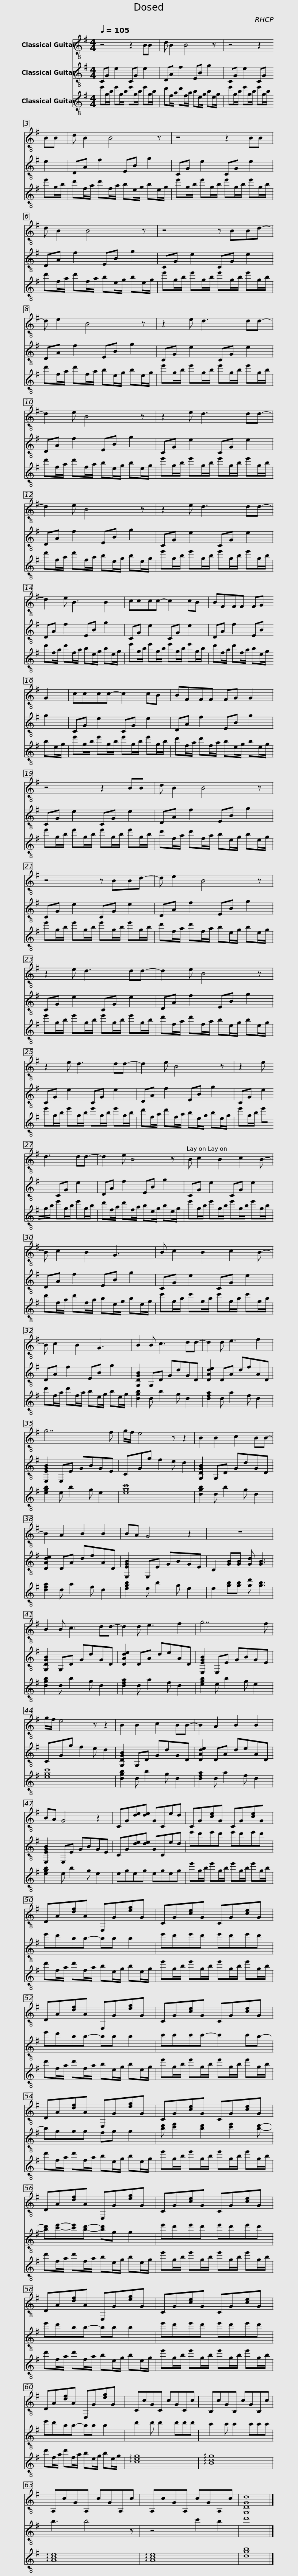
X:1
%%score 1 2 3
L:1/8
Q:1/4=105
M:4/4
I:linebreak $
K:G
V:1 treble-8
V:2 treble-8
V:3 treble-8
V:1
 z4 z2 BB | d B2 B4 z |$ z4 z2 BB | d B2 B4 z | z4 z2 BB |$ %5
 d B2 B4 z | z4 z BBd- | d e2 B4 z |$ z2 e d3 dd- | d2 e B4 z | %10
 z2 e d3 dd- |$ d2 e B4 z | z2 e d3 dd- | d2 e B3 B2 |$ cccc- c2 cB | %15
 BFFF FG G2 | cccc- c2 cB |$ BFFF FG G2 | z4 z2 BB | d B2 B4 z |$ %20
 z4 z BBd- | d e2 B4 z | z2 e d3 dd- |$ d2 e B4 z | z2 e d3 dd- | %25
 d2 e B4 z |$ z2 e d3 dd- | d2 e B4 z | B c2 B2 c2 B- |$ B c2 B2 G3 | %30
 B c2 B2 c2 B- | B c2 B2 G3 |$ B2 B c3 dd- | d2 d e3 f2 | g7 f | %35
 g/f/ e4 z z2 | B2 B2 c2 BB- |$ B2 A2 B2 B2 | BA G4 z2 | z8 | %40
 B2 B c3 dd- | d2 d e3 f2 |$ g7 f | g/f/ e4 z z2 | B2 B2 c2 BB- | %45
 B2 A2 B2 B2 | BA G4 z2 |$ CG[de][de] GCed | CG[ce]G CG[ce]G | DA[df]A E,G[eg]G |$ %50
 CG[ce]G CG[ce]G | DA[df]A E,G[eg]G | CG[ce]G CG[ce]G |$ DA[df]A E,G[eg]G | CG[ce]G CG[ce]G | %55
 DA[df]A E,G[eg]G |$ CG[ce]G CG[ce]G | DA[df]A E,G[eg]G | CG[ce]G CG[ce]G |$ DA[df]A E,G[eg]G | %60
 CcGC cGCc | B,cGB, cGB,c | A,cGA, cGA,c |$ A,cGA, cGA,c | [G,DGd]8 |] %65
V:2
 CG e2 CG e2 | DA f2 EB g2 |$ CG e2 CG e2 | DA f2 EB g2 | CG e2 CG e2 |$ %5
 DA f2 EB g2 | CG e2 CG e2 | DA f2 EB g2 |$ CG e2 CG e2 | DA f2 EB g2 | %10
 CG e2 CG e2 |$ DA f2 EB g2 | CG e2 CG e2 | DA f2 EB g2 |$ CG e2 CG e2 | %15
 DA f2 EB g2 | CG e2 CG e2 |$ DA f2 EB g2 | CG e2 CG e2 | DA f2 EB g2 |$ %20
 CG e2 CG e2 | DA f2 EB g2 | CG e2 CG e2 |$ DA f2 EB g2 | CG e2 CG e2 | %25
 DA f2 EB g2 |$ CG e2 CG e2 | DA f2 EB g2 | CG e2 CG e2 |$ DA f2 EB g2 | %30
 CG e2 CG e2 | DA f2 EB g2 |$ [G,DGB]2 G,D GdGD | [DAde]2 DA dfAD | [E,EGB]2 E,E GBGE | %35
 CGg f2 e d2 | [G,DGB]2 G,D GdGD |$ [DAde]2 DA dfAD | [E,EGB]2 E,E GBGE | C2 [GB][GB] [Gd] [GB]3 | %40
 [G,DGB]2 G,D GdGD | [DAde]2 DA deAD |$ [E,EGB]2 E,E GBGE | CGg f2 e d2 | [G,DGB]2 G,D GdGD | %45
 [DAde]2 DA deAD | [E,EGB]2 E,E GBGE |$ CG[de][de] GCed | e'd'e'd' e'd'e'd' | e'd'bb- bb b2 |$ %50
 e'd'e'd' e'd'e'd' | e'd'bb- bb b2 | c'c'c'c'- c'2 c'b- |$ bggg fg g2 | [bd'] [c'e']2 [bd']2 [c'e']2 [bd']- | %55
 [bd'][c'e']-[c'e'][bd']- [bd']g g2 |$ e'd'e'd' e'd'e'd' | e'd'bb- bb b2 | e'd'e'd' e'd'e'd' |$ e'd'bb- bb b2 | %60
 d'2 d' d'2 d'd'd' | c'2 c' c'2 c'c'c' | b3 b4 z |$ z4 c'2 b2 | d'8 |] %65
V:3
 e'g/b/ e'g/b/ e'g/b/ e'g/b/ | d'f/a/ d'f/a/ be/g/ be/g/ |$ e'g/b/ e'g/b/ e'g/b/ e'g/b/ | d'f/a/ d'f/a/ be/g/ be/g/ | e'g/b/ e'g/b/ e'g/b/ e'g/b/ |$ %5
 d'f/a/ d'f/a/ be/g/ be/g/ | e'g/b/ e'g/b/ e'g/b/ e'g/b/ | d'f/a/ d'f/a/ be/g/ be/g/ |$ e'g/b/ e'g/b/ e'g/b/ e'g/b/ | d'f/a/ d'f/a/ be/g/ be/g/ | %10
 e'g/b/ e'g/b/ e'g/b/ e'g/b/ |$ d'f/a/ d'f/a/ be/g/ be/g/ | e'g/b/ e'g/b/ e'g/b/ e'g/b/ | d'f/a/ d'f/a/ be/g/ be/g/ |$ e'g/b/ e'g/b/ e'g/b/ e'g/b/ | %15
 d'f/a/ d'f/a/ be/g/ be/g/ | e'g/b/ e'g/b/ e'g/b/ e'g/b/ |$ d'f/a/ d'f/a/ be/g/ be/g/ | e'g/b/ e'g/b/ e'g/b/ e'g/b/ | d'f/a/ d'f/a/ be/g/ be/g/ |$ %20
 e'g/b/ e'g/b/ e'g/b/ e'g/b/ | d'f/a/ d'f/a/ be/g/ be/g/ | e'g/b/ e'g/b/ e'g/b/ e'g/b/ |$ d'f/a/ d'f/a/ be/g/ be/g/ | e'g/b/ e'g/b/ e'g/b/ e'g/b/ | %25
 d'f/a/ d'f/a/ be/g/ be/g/ |$ e'g/b/ e'g/b/ e'g/b/ e'g/b/ | d'f/a/ d'f/a/ be/g/ be/g/ | e'g/b/ e'g/b/ e'g/b/ e'g/b/ |$ d'f/a/ d'f/a/ be/g/ be/g/ | %30
 e'g/b/ e'g/b/ e'g/b/ e'g/b/ | d'f/a/ d'f/a/ be/g/ be/g/ |$ [dgb]2 d b2 g d2 | [dfa]2 d a2 f d2 | [egb]2 e b2 g e2 | %35
 [egc']8 | [dgb]2 d b2 g d2 |$ [dfa]2 d a2 f d2 | [egb]2 e b2 g e2 | e2 [gb][gb] [gd'] [gb]3 | %40
 [dgb]2 d b2 g d2 | [dfa]2 d a2 f d2 |$ [egb]2 e b2 g e2 | [egc']8 | [dgb]2 d b2 g d2 | %45
 [dfa]2 d a2 f d2 | [egb]2 e b2 g e2 |$ egeg egeg | e'g/b/ e'g/b/ e'g/b/ e'g/b/ | d'f/a/ d'f/a/ be/g/ be/g/ |$ %50
 e'g/b/ e'g/b/ e'g/b/ e'g/b/ | d'f/a/ d'f/a/ be/g/ be/g/ | e'g/b/ e'g/b/ e'g/b/ e'g/b/ |$ d'f/a/ d'f/a/ be/g/ be/g/ | e'g/b/ e'g/b/ e'g/b/ e'g/b/ | %55
 d'f/a/ d'f/a/ be/g/ be/g/ |$ e'g/b/ e'g/b/ e'g/b/ e'g/b/ | d'f/a/ d'f/a/ be/g/ be/g/ | e'g/b/ e'g/b/ e'g/b/ e'g/b/ |$ d'f/a/ d'f/a/ be/g/ be/g/ | %60
 !arpeggio![ceg]8 | !arpeggio![Bdg]8 | !arpeggio![Ace]8 |$ !arpeggio![Ace]8 | [dgb]8 |] %65
